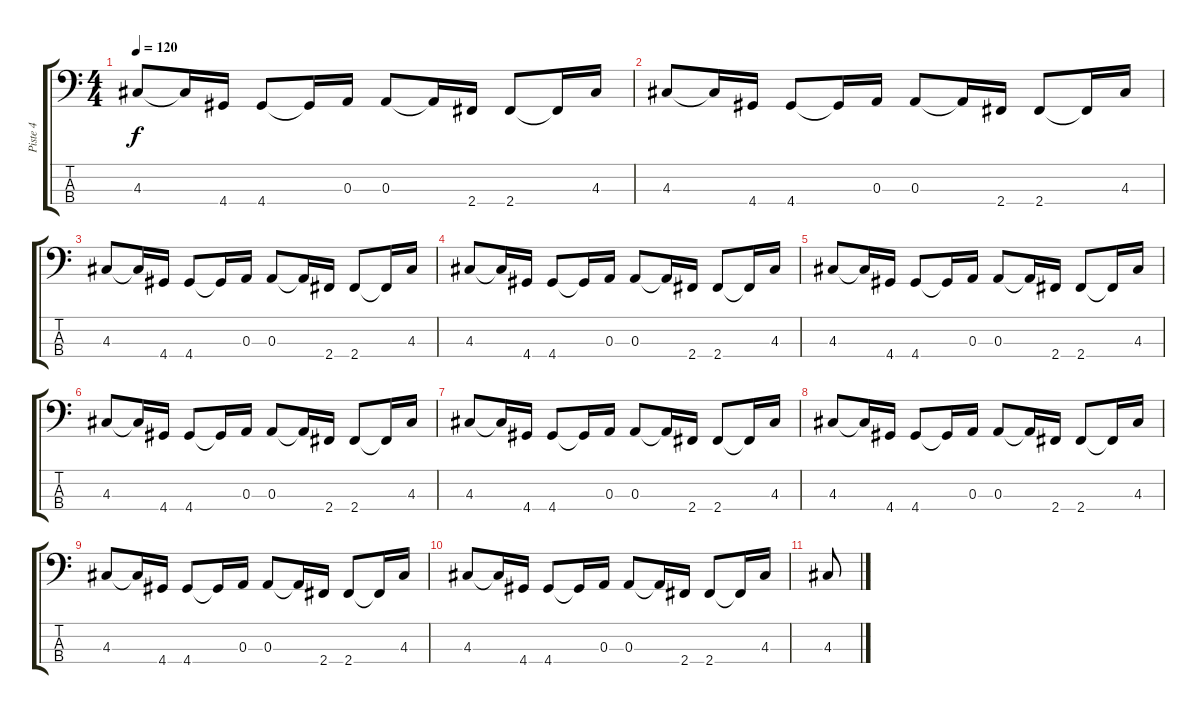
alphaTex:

\track ("Piste 4" "Piste 4") {instrument acousticbass}
\staff {score tabs}
\tuning (G2 D2 A1 E1) {hide}
\ts (4 4)
\tempo 120
\clef f4
\ks c
4.3.8{dy f} 4.3{t}.16 4.4.16 4.4.8 4.4{t}.16 0.3.16 0.3.8 0.3{t}.16 2.4.16 2.4.8 2.4{t}.16 4.3.16 |
4.3.8 4.3{t}.16 4.4.16 4.4.8 4.4{t}.16 0.3.16 0.3.8 0.3{t}.16 2.4.16 2.4.8 2.4{t}.16 4.3.16 |
4.3.8 4.3{t}.16 4.4.16 4.4.8 4.4{t}.16 0.3.16 0.3.8 0.3{t}.16 2.4.16 2.4.8 2.4{t}.16 4.3.16 |
4.3.8 4.3{t}.16 4.4.16 4.4.8 4.4{t}.16 0.3.16 0.3.8 0.3{t}.16 2.4.16 2.4.8 2.4{t}.16 4.3.16 |
4.3.8 4.3{t}.16 4.4.16 4.4.8 4.4{t}.16 0.3.16 0.3.8 0.3{t}.16 2.4.16 2.4.8 2.4{t}.16 4.3.16 |
4.3.8 4.3{t}.16 4.4.16 4.4.8 4.4{t}.16 0.3.16 0.3.8 0.3{t}.16 2.4.16 2.4.8 2.4{t}.16 4.3.16 |
4.3.8 4.3{t}.16 4.4.16 4.4.8 4.4{t}.16 0.3.16 0.3.8 0.3{t}.16 2.4.16 2.4.8 2.4{t}.16 4.3.16 |
4.3.8 4.3{t}.16 4.4.16 4.4.8 4.4{t}.16 0.3.16 0.3.8 0.3{t}.16 2.4.16 2.4.8 2.4{t}.16 4.3.16 |
4.3.8 4.3{t}.16 4.4.16 4.4.8 4.4{t}.16 0.3.16 0.3.8 0.3{t}.16 2.4.16 2.4.8 2.4{t}.16 4.3.16 |
4.3.8 4.3{t}.16 4.4.16 4.4.8 4.4{t}.16 0.3.16 0.3.8 0.3{t}.16 2.4.16 2.4.8 2.4{t}.16 4.3.16 |
4.3.8
